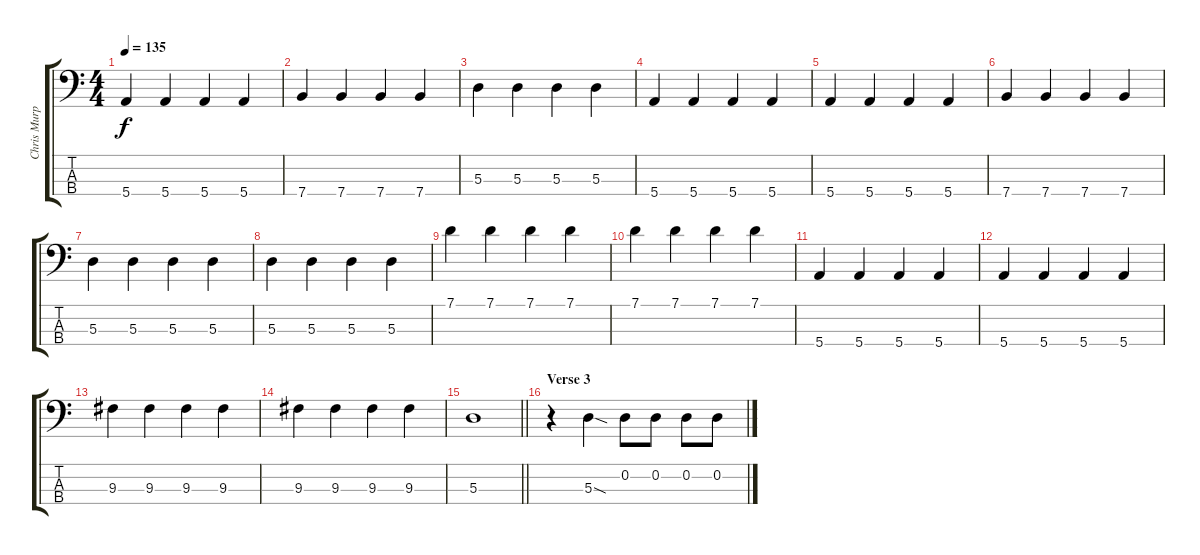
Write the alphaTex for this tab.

\track ("Chris Murphy" "Chris Murp") {instrument electricbassfinger}
\staff {score tabs}
\tuning (G2 D2 A1 E1) {hide}
\ts (4 4)
\tempo 135
\clef f4
\ks c
5.4.4{dy f} 5.4.4 5.4.4 5.4.4 |
7.4.4 7.4.4 7.4.4 7.4.4 |
5.3.4 5.3.4 5.3.4 5.3.4 |
5.4.4 5.4.4 5.4.4 5.4.4 |
5.4.4 5.4.4 5.4.4 5.4.4 |
7.4.4 7.4.4 7.4.4 7.4.4 |
5.3.4 5.3.4 5.3.4 5.3.4 |
5.3.4 5.3.4 5.3.4 5.3.4 |
7.1.4 7.1.4 7.1.4 7.1.4 |
7.1.4 7.1.4 7.1.4 7.1.4 |
5.4.4 5.4.4 5.4.4 5.4.4 |
5.4.4 5.4.4 5.4.4 5.4.4 |
9.3.4 9.3.4 9.3.4 9.3.4 |
9.3.4 9.3.4 9.3.4 9.3.4 |
\barLineRight lightlight
5.3.1 |
\section ("" "Verse 3")
r.4 5.3{sod}.4 0.2.8 0.2.8 0.2.8 0.2.8
